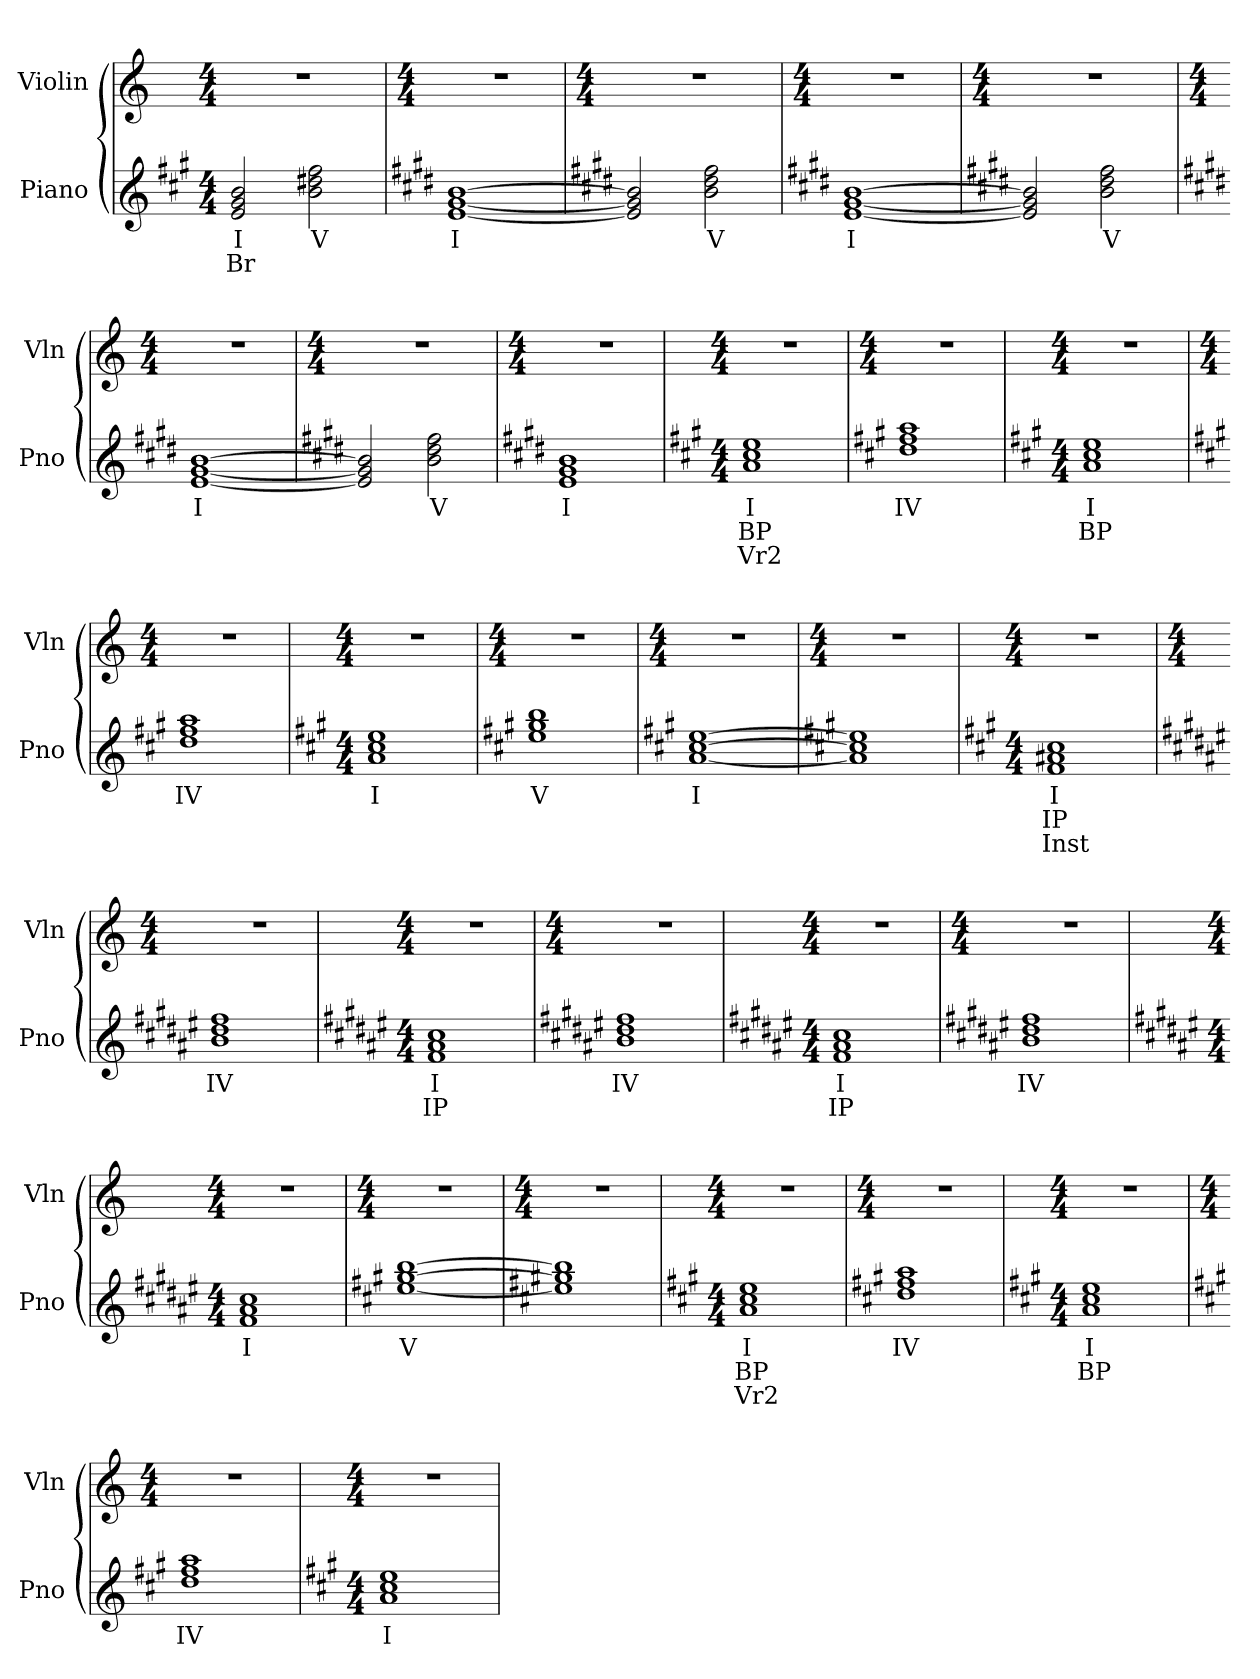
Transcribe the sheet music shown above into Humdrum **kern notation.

**kern	**text	**text	**text	**kern
*part2	*part2	*part2	*part2	*part1
*staff2	*staff2	*staff2	*staff2	*staff1
*I"Piano	*	*	*	*I"Violin
*I'Pno	*	*	*	*I'Vln
*	*	*	*	*clefG2
*k[f#c#g#]	*	*	*	*
*A:	*	*	*	*
*M4/4	*	*	*	*M4/4
=	=	=	=	=
2e 2g# 2b	I	Br	.	1r
2b 2dd#X 2ff#	V	.	.	.
=	=	=	=	=
*k[f#c#g#d#]	*	*	*	*
*E:	*	*	*	*
*	*	*	*	*M4/4
[1e [1g# [1b	I	.	.	1r
=	=	=	=	=
*k[f#c#g#d#]	*	*	*	*
*E:	*	*	*	*
*	*	*	*	*M4/4
2e] 2g#] 2b]	.	.	.	1r
2b 2dd# 2ff#	V	.	.	.
=	=	=	=	=
*k[f#c#g#d#]	*	*	*	*
*E:	*	*	*	*
*	*	*	*	*M4/4
[1e [1g# [1b	I	.	.	1r
=	=	=	=	=
*k[f#c#g#d#]	*	*	*	*
*E:	*	*	*	*
*	*	*	*	*M4/4
2e] 2g#] 2b]	.	.	.	1r
2b 2dd# 2ff#	V	.	.	.
=	=	=	=	=
*k[f#c#g#d#]	*	*	*	*
*E:	*	*	*	*
*	*	*	*	*M4/4
[1e [1g# [1b	I	.	.	1r
=	=	=	=	=
*k[f#c#g#d#]	*	*	*	*
*E:	*	*	*	*
*	*	*	*	*M4/4
2e] 2g#] 2b]	.	.	.	1r
2b 2dd# 2ff#	V	.	.	.
=	=	=	=	=
*k[f#c#g#d#]	*	*	*	*
*E:	*	*	*	*
*	*	*	*	*M4/4
1e 1g# 1b	I	.	.	1r
=	=	=	=	=
*k[f#c#g#]	*	*	*	*
*A:	*	*	*	*
*M4/4	*	*	*	*M4/4
1a 1cc# 1ee	I	BP	Vr2	1r
=	=	=	=	=
*k[f#c#g#]	*	*	*	*
*A:	*	*	*	*
*	*	*	*	*M4/4
1dd 1ff# 1aa	IV	.	.	1r
=	=	=	=	=
*k[f#c#g#]	*	*	*	*
*A:	*	*	*	*
*M4/4	*	*	*	*M4/4
1a 1cc# 1ee	I	BP	.	1r
=	=	=	=	=
*k[f#c#g#]	*	*	*	*
*A:	*	*	*	*
*	*	*	*	*M4/4
1dd 1ff# 1aa	IV	.	.	1r
=	=	=	=	=
*k[f#c#g#]	*	*	*	*
*A:	*	*	*	*
*M4/4	*	*	*	*M4/4
1a 1cc# 1ee	I	.	.	1r
=	=	=	=	=
*k[f#c#g#]	*	*	*	*
*A:	*	*	*	*
*	*	*	*	*M4/4
1ee 1gg# 1bb	V	.	.	1r
=	=	=	=	=
*k[f#c#g#]	*	*	*	*
*A:	*	*	*	*
*	*	*	*	*M4/4
[1a [1cc# [1ee	I	.	.	1r
=	=	=	=	=
*k[f#c#g#]	*	*	*	*
*A:	*	*	*	*
*	*	*	*	*M4/4
1a] 1cc#] 1ee]	.	.	.	1r
=	=	=	=	=
*k[f#c#g#]	*	*	*	*
*A:	*	*	*	*
*M4/4	*	*	*	*M4/4
1f# 1a#X 1cc#	I	IP	Inst	1r
=	=	=	=	=
*k[f#c#g#d#a#e#]	*	*	*	*
*F#:	*	*	*	*
*	*	*	*	*M4/4
1b 1dd# 1ff#	IV	.	.	1r
=	=	=	=	=
*k[f#c#g#d#a#e#]	*	*	*	*
*F#:	*	*	*	*
*M4/4	*	*	*	*M4/4
1f# 1a# 1cc#	I	IP	.	1r
=	=	=	=	=
*k[f#c#g#d#a#e#]	*	*	*	*
*F#:	*	*	*	*
*	*	*	*	*M4/4
1b 1dd# 1ff#	IV	.	.	1r
=	=	=	=	=
*k[f#c#g#d#a#e#]	*	*	*	*
*F#:	*	*	*	*
*M4/4	*	*	*	*M4/4
1f# 1a# 1cc#	I	IP	.	1r
=	=	=	=	=
*k[f#c#g#d#a#e#]	*	*	*	*
*F#:	*	*	*	*
*	*	*	*	*M4/4
1b 1dd# 1ff#	IV	.	.	1r
=	=	=	=	=
*k[f#c#g#d#a#e#]	*	*	*	*
*F#:	*	*	*	*
*M4/4	*	*	*	*M4/4
1f# 1a# 1cc#	I	.	.	1r
=	=	=	=	=
*k[f#c#g#]	*	*	*	*
*A:	*	*	*	*
*	*	*	*	*M4/4
[1ee [1gg# [1bb	V	.	.	1r
=	=	=	=	=
*k[f#c#g#]	*	*	*	*
*A:	*	*	*	*
*	*	*	*	*M4/4
1ee] 1gg#] 1bb]	.	.	.	1r
=	=	=	=	=
*k[f#c#g#]	*	*	*	*
*A:	*	*	*	*
*M4/4	*	*	*	*M4/4
1a 1cc# 1ee	I	BP	Vr2	1r
=	=	=	=	=
*k[f#c#g#]	*	*	*	*
*A:	*	*	*	*
*	*	*	*	*M4/4
1dd 1ff# 1aa	IV	.	.	1r
=	=	=	=	=
*k[f#c#g#]	*	*	*	*
*A:	*	*	*	*
*M4/4	*	*	*	*M4/4
1a 1cc# 1ee	I	BP	.	1r
=	=	=	=	=
*k[f#c#g#]	*	*	*	*
*A:	*	*	*	*
*	*	*	*	*M4/4
1dd 1ff# 1aa	IV	.	.	1r
=	=	=	=	=
*k[f#c#g#]	*	*	*	*
*A:	*	*	*	*
*M4/4	*	*	*	*M4/4
1a 1cc# 1ee	I	.	.	1r
=	=	=	=	=
*-	*-	*-	*-	*-
